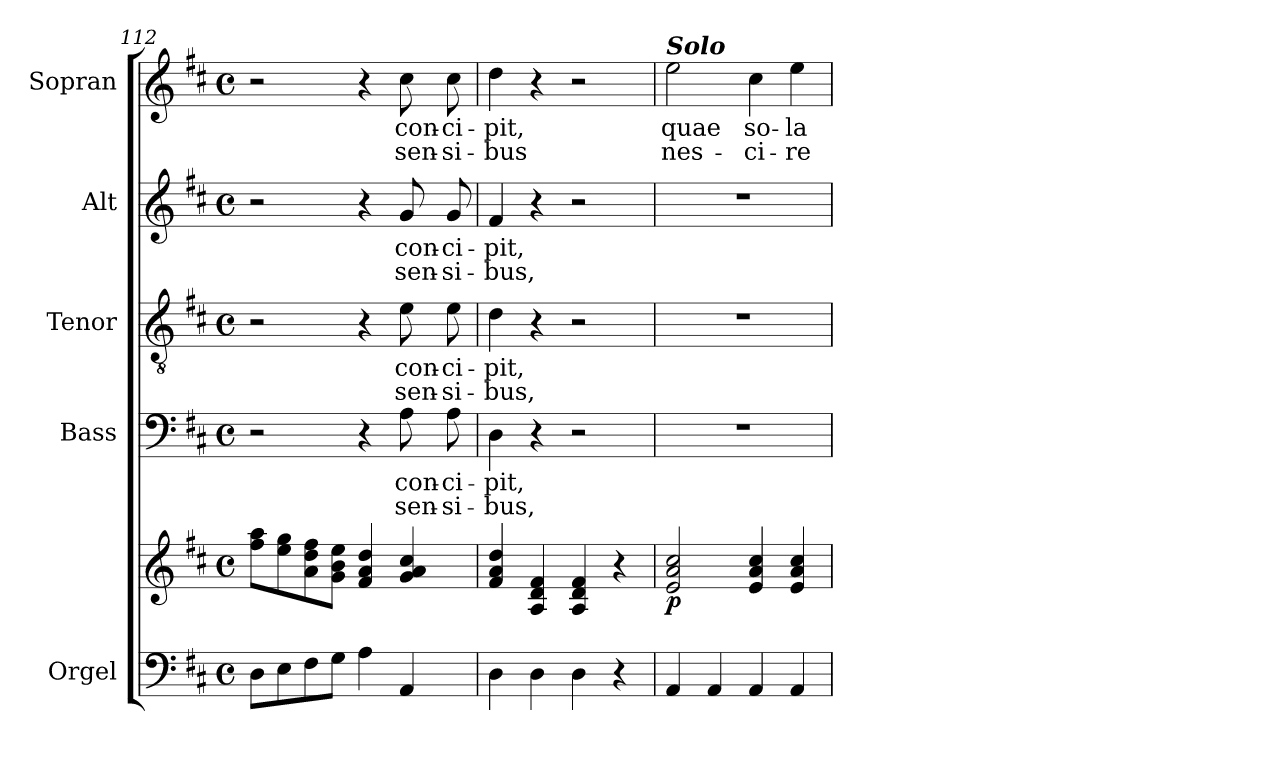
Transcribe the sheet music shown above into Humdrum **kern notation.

**kern	**kern	**dynam	**kern	**text	**text	**kern	**text	**text	**kern	**text	**text	**kern	**text	**text
*part5	*part5	*part5	*part4	*part4	*part4	*part3	*part3	*part3	*part2	*part2	*part2	*part1	*part1	*part1
*staff6	*staff5	*staff5/6	*staff4	*staff4	*staff4	*staff3	*staff3	*staff3	*staff2	*staff2	*staff2	*staff1	*staff1	*staff1
*I"Orgel	*	*	*I"Bass	*	*	*I"Tenor	*	*	*I"Alt	*	*	*I"Sopran	*	*
*I'Org.	*	*	*I'B.	*	*	*I'T.	*	*	*I'A.	*	*	*I'S.	*	*
*clefF4	*clefG2	*	*clefF4	*	*	*clefGv2	*	*	*clefG2	*	*	*clefG2	*	*
*k[f#c#]	*k[f#c#]	*	*k[f#c#]	*	*	*k[f#c#]	*	*	*k[f#c#]	*	*	*k[f#c#]	*	*
*D:	*D:	*	*D:	*	*	*D:	*	*	*D:	*	*	*D:	*	*
*M4/4	*M4/4	*	*M4/4	*	*	*M4/4	*	*	*M4/4	*	*	*M4/4	*	*
*met(c)	*met(c)	*	*met(c)	*	*	*met(c)	*	*	*met(c)	*	*	*met(c)	*	*
=112	=112	=112	=112	=112	=112	=112	=112	=112	=112	=112	=112	=112	=112	=112
8D\L	8ff#\ 8aa\L	.	2r	.	.	2r	.	.	2r	.	.	2r	.	.
8E\	8ee\ 8gg\	.	.	.	.	.	.	.	.	.	.	.	.	.
8F#\	8a\ 8dd\ 8ff#\	.	.	.	.	.	.	.	.	.	.	.	.	.
8G\J	8g\ 8b\ 8ee\J	.	.	.	.	.	.	.	.	.	.	.	.	.
4A\	4f#/ 4a/ 4dd/	.	4r	.	.	4r	.	.	4r	.	.	4r	.	.
!	!	!	!	!LO:LY:b	!LO:LY:b	!	!LO:LY:b	!LO:LY:b	!	!LO:LY:b	!LO:LY:b	!	!LO:LY:b	!LO:LY:b
4AA/	4g/ 4a/ 4cc#/	.	8A\	con-	sen-	8e\	con-	sen-	8g/	con-	sen-	8cc#\	con-	sen-
!	!	!	!	!LO:LY:b	!LO:LY:b	!	!LO:LY:b	!LO:LY:b	!	!LO:LY:b	!LO:LY:b	!	!LO:LY:b	!LO:LY:b
.	.	.	8A\	-ci-	-si-	8e\	-ci-	-si-	8g/	-ci-	-si-	8cc#\	-ci-	-si-
=113	=113	=113	=113	=113	=113	=113	=113	=113	=113	=113	=113	=113	=113	=113
!	!	!	!	!LO:LY:b	!LO:LY:b	!	!LO:LY:b	!LO:LY:b	!	!LO:LY:b	!LO:LY:b	!	!LO:LY:b	!LO:LY:b
4D\	4f#/ 4a/ 4dd/	.	4D\	-pit,	-bus,	4d\	-pit,	-bus,	4f#/	-pit,	-bus,	4dd\	-pit,	-bus
4D\	4A/ 4d/ 4f#/	.	4r	.	.	4r	.	.	4r	.	.	4r	.	.
4D\	4A/ 4d/ 4f#/	.	2r	.	.	2r	.	.	2r	.	.	2r	.	.
4r	4r	.	.	.	.	.	.	.	.	.	.	.	.	.
=114	=114	=114	=114	=114	=114	=114	=114	=114	=114	=114	=114	=114	=114	=114
!	!	!	!	!	!	!	!	!	!	!	!	!LO:TX:a:Bi:t=Solo	!	!
!	!	!LO:DY:b	!	!	!	!	!	!	!	!	!	!	!LO:LY:b	!LO:LY:b
4AA/	2e/ 2a/ 2cc#/	p	1r	.	.	1r	.	.	1r	.	.	2ee\	quae	nes-
4AA/	.	.	.	.	.	.	.	.	.	.	.	.	.	.
!	!	!	!	!	!	!	!	!	!	!	!	!	!LO:LY:b	!LO:LY:b
4AA/	4e/ 4a/ 4cc#/	.	.	.	.	.	.	.	.	.	.	4cc#\	so-	-ci-
!	!	!	!	!	!	!	!	!	!	!	!	!	!LO:LY:b	!LO:LY:b
4AA/	4e/ 4a/ 4cc#/	.	.	.	.	.	.	.	.	.	.	4ee\	-la	-re
=	=	=	=	=	=	=	=	=	=	=	=	=	=	=
*-	*-	*-	*-	*-	*-	*-	*-	*-	*-	*-	*-	*-	*-	*-
